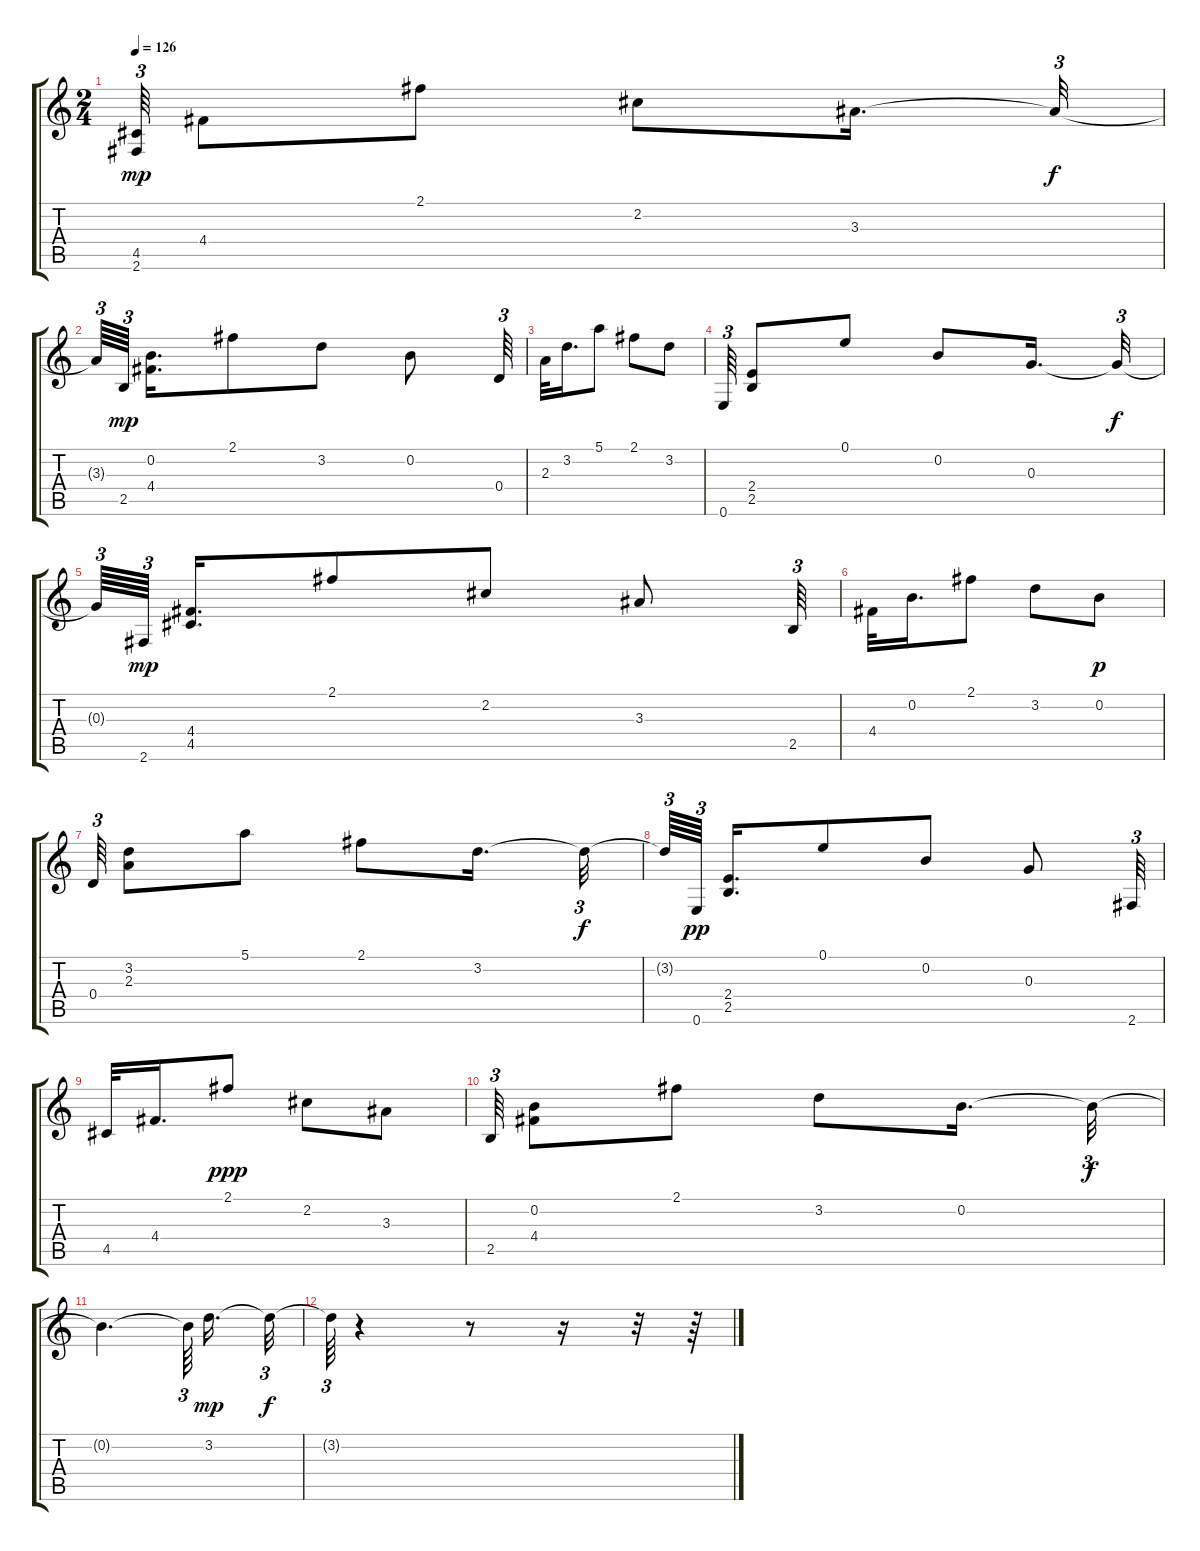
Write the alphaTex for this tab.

\track "" {instrument acousticguitarsteel}
\staff {score tabs}
\tuning (E4 B3 G3 D3 A2 E2) {hide}
\ts (2 4)
\tempo 126
\clef g2
\ks c
(4.5 2.6).64{tu (3 2) dy mp} 4.4.8 2.1.8 2.2.8 3.3.16{d} 3.3{t}.32{tu (3 2) dy f} |
3.3{t}.64{tu (3 2)} 2.5.64{tu (3 2) dy mp beam splitsecondary} (0.2 4.4).16{d} 2.1.8 3.2.8 0.2.8 0.4.64{tu (3 2)} |
2.3.32 3.2.16{d} 5.1.8 2.1.8 3.2.8 |
0.6.64{tu (3 2)} (2.4 2.5).8 0.1.8 0.2.8 0.3.16{d} 0.3{t}.32{tu (3 2) dy f} |
0.3{t}.64{tu (3 2)} 2.6.64{tu (3 2) dy mp beam splitsecondary} (4.4 4.5).16{d} 2.1.8 2.2.8 3.3.8 2.5.64{tu (3 2)} |
4.4.32 0.2.16{d} 2.1.8 3.2.8 0.2.8{dy p} |
0.4.64{tu (3 2)} (3.2 2.3).8 5.1.8 2.1.8 3.2.16{d} 3.2{t}.32{tu (3 2) dy f} |
3.2{t}.64{tu (3 2)} 0.6.64{tu (3 2) dy pp beam splitsecondary} (2.4 2.5).16{d} 0.1.8 0.2.8 0.3.8 2.6.64{tu (3 2)} |
4.5.32 4.4.16{d} 2.1.8{dy ppp} 2.2.8 3.3.8 |
2.5.64{tu (3 2)} (0.2 4.4).8 2.1.8 3.2.8 0.2.16{d} 0.2{t}.32{tu (3 2) dy f} |
0.2{t}.4{d} 0.2{t}.64{tu (3 2) beam splitsecondary} 3.2.16{d dy mp} 3.2{t}.32{tu (3 2) dy f} |
3.2{t}.64{tu (3 2)} r.4 r.8 r.16 r.32 r.64
